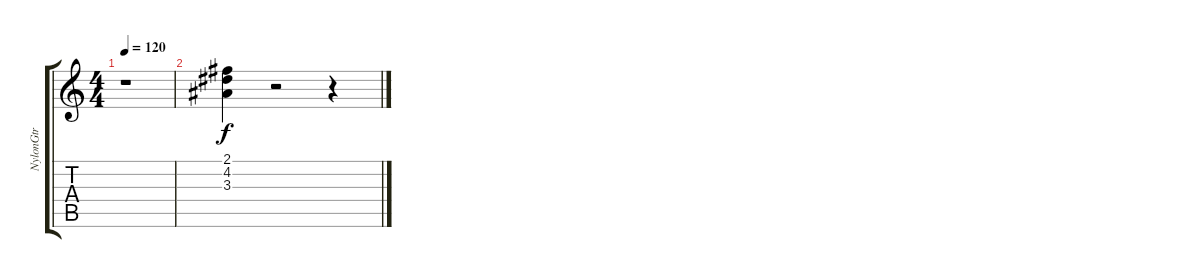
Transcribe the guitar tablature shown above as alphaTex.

\track ("NylonGtr" "NylonGtr") {instrument acousticguitarnylon}
\staff {score tabs}
\tuning (E4 B3 G3 D3 A2 E2) {hide}
\ts (4 4)
\tempo 120
\clef g2
\ks c
r.1{dy f} |
(2.1 4.2 3.3).4 r.2 r.4
